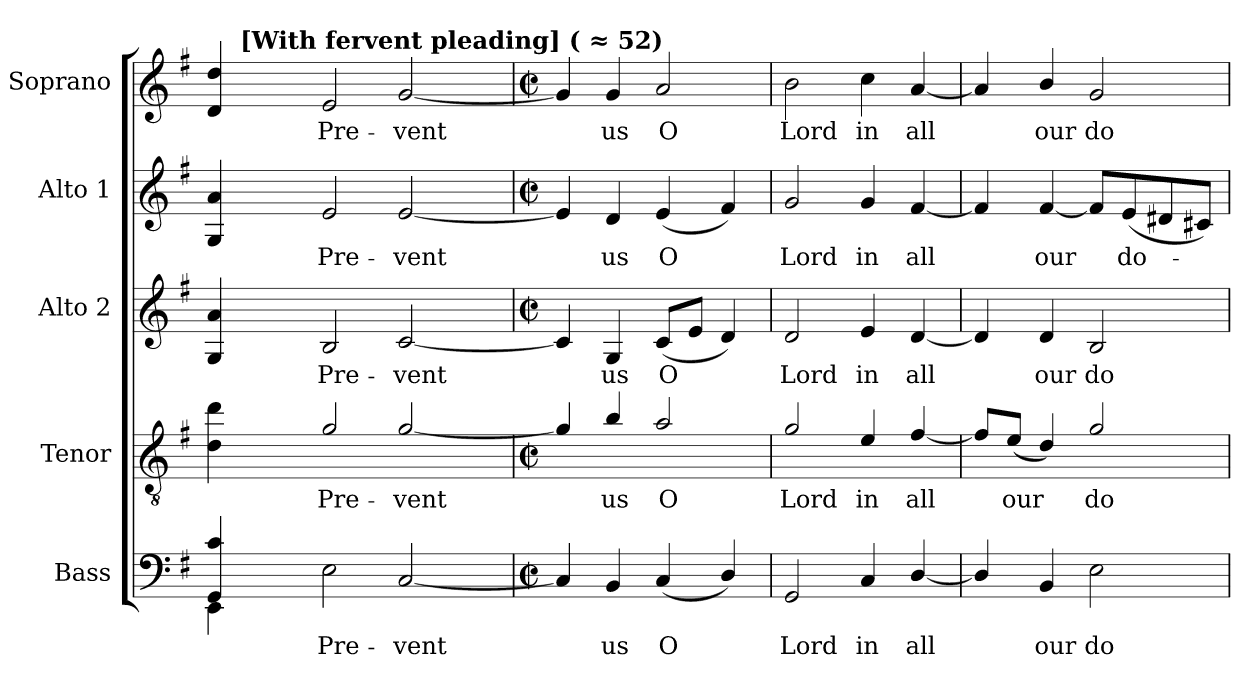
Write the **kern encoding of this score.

**kern	**text	**kern	**text	**kern	**text	**kern	**text	**kern	**text
*part5	*part5	*part4	*part4	*part3	*part3	*part2	*part2	*part1	*part1
*staff5	*staff5	*staff4	*staff4	*staff3	*staff3	*staff2	*staff2	*staff1	*staff1
*I"Bass	*	*I"Tenor	*	*I"Alto 2	*	*I"Alto 1	*	*I"Soprano	*
*I'B	*	*I'T.	*	*I'A. 2	*	*I'A. 1	*	*I'S	*
*clefF4	*	*clefGv2	*	*clefG2	*	*clefG2	*	*clefG2	*
*	*	*ITrd7c12	*	*	*	*	*	*	*
*k[f#]	*	*k[f#]	*	*k[f#]	*	*k[f#]	*	*k[f#]	*
*G:	*	*G:	*	*G:	*	*G:	*	*G:	*
=1	=1	=1	=1	=1	=1	=1	=1	=1	=1
*^	*	*	*	*	*	*	*	*^	*
4c 4GG	4EE!	.	4d 4D	.	4a 4G	.	4a 4G	.	4dd 4d	8ryy	.
!	!	!	!	!	!	!	!	!	!	!LO:TX:a:B:t=[With fervent pleading] (   ≈ 52)	!
.	.	.	.	.	.	.	.	.	.	1ryy	.
4ryy	1ryy	.	4ryy	.	4ryy	.	4ryy	.	4ryy	.	.
!	!	!LO:LY:b	!	!	!	!	!	!	!	!	!
!	!	!	!	!LO:LY:b	!	!	!	!	!	!	!
!	!	!	!	!	!	!LO:LY:b	!	!	!	!	!
!	!	!	!	!	!	!	!	!LO:LY:b	!	!	!
!	!	!	!	!	!	!	!	!	!	!	!LO:LY:b
2E\	.	Pre-	2G/	Pre-	2B/	Pre-	2e/	Pre-	2e/	.	Pre-
!	!	!LO:LY:b	!	!	!	!	!	!	!	!	!
!	!	!	!	!LO:LY:b	!	!	!	!	!	!	!
!	!	!	!	!	!	!LO:LY:b	!	!	!	!	!
!	!	!	!	!	!	!	!	!LO:LY:b	!	!	!
!	!	!	!	!	!	!	!	!	!	!	!LO:LY:b
[<2C/	.	vent	[<2G/	vent	[<2c/	vent	[<2e/	vent	[<2g/	.	vent
.	.	.	.	.	.	.	.	.	.	4.ryy	.
.	4ryy	.	.	.	.	.	.	.	.	.	.
*v	*v	*	*	*	*	*	*	*	*v	*v	*
=2	=2	=2	=2	=2	=2	=2	=2	=2	=2
*M2/2	*	*M2/2	*	*M2/2	*	*M2/2	*	*M2/2	*
*met(c|)	*	*met(c|)	*	*met(c|)	*	*met(c|)	*	*met(c|)	*
4C/]	.	4G/]	.	4c/]	.	4e/]	.	4g/]	.
!	!LO:LY:b	!	!	!	!	!	!	!	!
!	!	!	!LO:LY:b	!	!	!	!	!	!
!	!	!	!	!	!LO:LY:b	!	!	!	!
!	!	!	!	!	!	!	!LO:LY:b	!	!
!	!	!	!	!	!	!	!	!	!LO:LY:b
4BB/	us	4B/	us	4G/	us	4d/	us	4g/	us
!	!LO:LY:b	!	!	!	!	!	!	!	!
!	!	!	!LO:LY:b	!	!	!	!	!	!
!	!	!	!	!	!LO:LY:b	!	!	!	!
!	!	!	!	!	!	!	!LO:LY:b	!	!
!	!	!	!	!	!	!	!	!	!LO:LY:b
(4C/	O	2A/	O	(8c/L	O	(4e/	O	2a/	O
.	.	.	.	8e/J	.	.	.	.	.
4D/)	.	.	.	4d/)	.	4f#/)	.	.	.
=3	=3	=3	=3	=3	=3	=3	=3	=3	=3
!	!LO:LY:b	!	!	!	!	!	!	!	!
!	!	!	!LO:LY:b	!	!	!	!	!	!
!	!	!	!	!	!LO:LY:b	!	!	!	!
!	!	!	!	!	!	!	!LO:LY:b	!	!
!	!	!	!	!	!	!	!	!	!LO:LY:b
2GG/	Lord	2G/	Lord	2d/	Lord	2g/	Lord	2b\	Lord
!	!LO:LY:b	!	!	!	!	!	!	!	!
!	!	!	!LO:LY:b	!	!	!	!	!	!
!	!	!	!	!	!LO:LY:b	!	!	!	!
!	!	!	!	!	!	!	!LO:LY:b	!	!
!	!	!	!	!	!	!	!	!	!LO:LY:b
4C/	in	4E/	in	4e/	in	4g/	in	4cc\	in
!	!LO:LY:b	!	!	!	!	!	!	!	!
!	!	!	!LO:LY:b	!	!	!	!	!	!
!	!	!	!	!	!LO:LY:b	!	!	!	!
!	!	!	!	!	!	!	!LO:LY:b	!	!
!	!	!	!	!	!	!	!	!	!LO:LY:b
[<4D/	all	[<4F#/	all	[<4d/	all	[<4f#/	all	[<4a/	all
=4	=4	=4	=4	=4	=4	=4	=4	=4	=4
4D/]	.	8F#/L]	.	4d/]	.	4f#/]	.	4a/]	.
!	!	!	!LO:LY:b	!	!	!	!	!	!
.	.	(8E/J	our	.	.	.	.	.	.
!	!LO:LY:b	!	!	!	!	!	!	!	!
!	!	!	!	!	!LO:LY:b	!	!	!	!
!	!	!	!	!	!	!	!LO:LY:b	!	!
!	!	!	!	!	!	!	!	!	!LO:LY:b
4BB/	our	4D/)	.	4d/	our	[<4f#/	our	4b/	our
!	!LO:LY:b	!	!	!	!	!	!	!	!
!	!	!	!LO:LY:b	!	!	!	!	!	!
!	!	!	!	!	!LO:LY:b	!	!	!	!
!	!	!	!	!	!	!	!	!	!LO:LY:b
2E\	do-	2G/	do-	2B/	do-	8f#/L]	.	2g/	do-
!	!	!	!	!	!	!	!LO:LY:b	!	!
.	.	.	.	.	.	(8e/	do-	.	.
.	.	.	.	.	.	8d#X/	.	.	.
.	.	.	.	.	.	8c#X/J)	.	.	.
=	=	=	=	=	=	=	=	=	=
*-	*-	*-	*-	*-	*-	*-	*-	*-	*-
